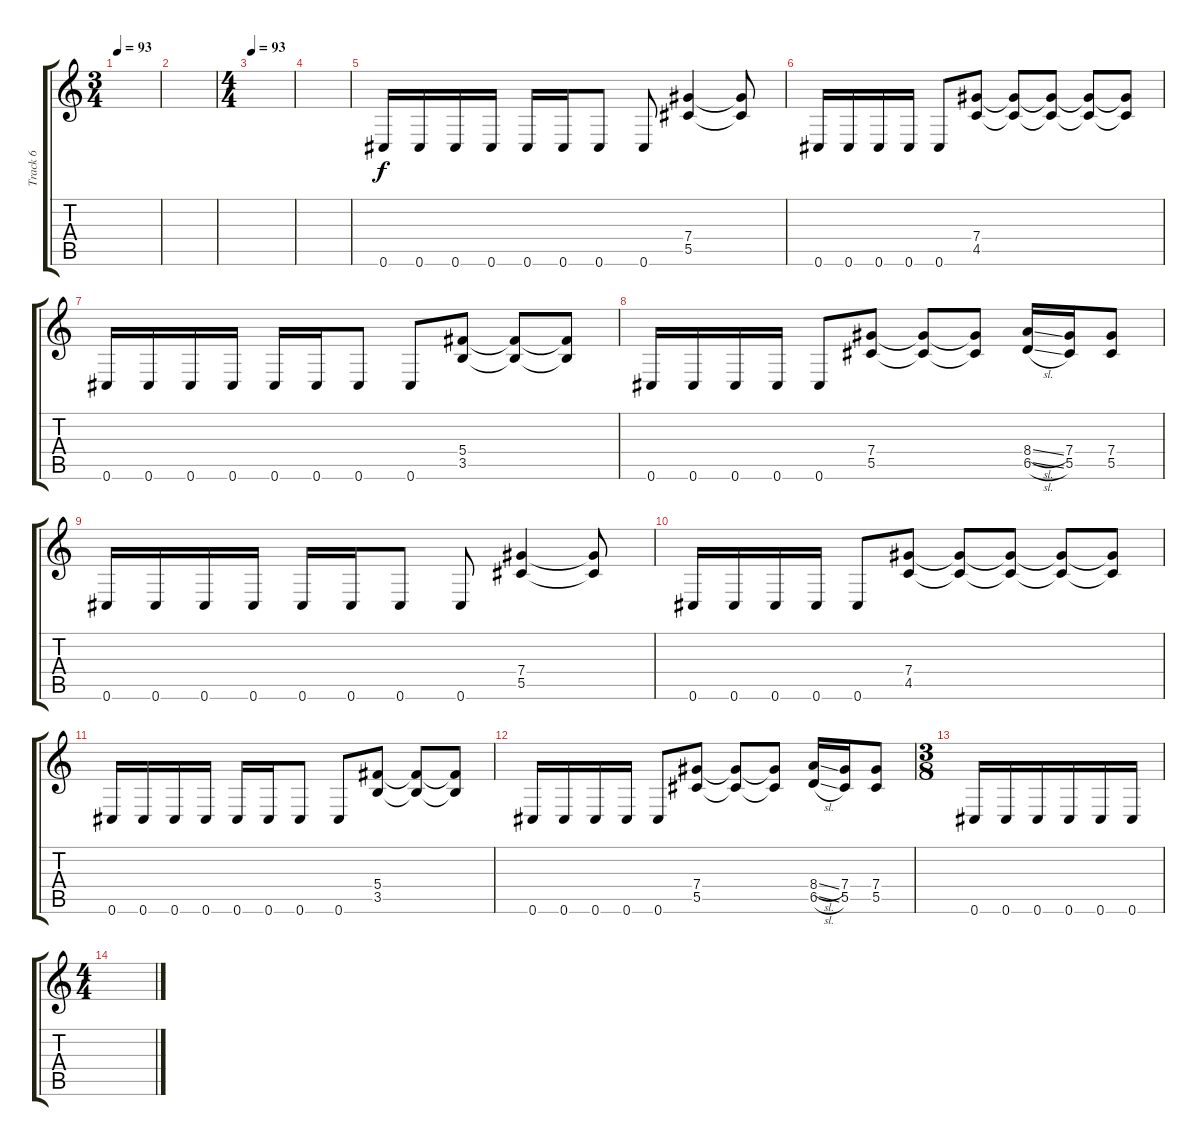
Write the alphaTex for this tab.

\track ("Track 6" "Track 6") {instrument distortionguitar}
\staff {score tabs}
\tuning (Eb4 Bb3 Gb3 Db3 Ab2 Db2) {hide}
\ts (3 4)
\tempo 93
\clef g2
\ks c
|
|
\ts (4 4)
\tempo 93
|
|
0.6.16 0.6.16 0.6.16 0.6.16 0.6.16 0.6.16 0.6.8 0.6.8 (7.4 5.5).4 (7.4{t} 5.5{t}).8 |
0.6.16 0.6.16 0.6.16 0.6.16 0.6.8 (7.4 4.5).8 (7.4{t} 4.5{t}).8 (7.4{t} 4.5{t}).8 (7.4{t} 4.5{t}).8 (7.4{t} 4.5{t}).8 |
0.6.16 0.6.16 0.6.16 0.6.16 0.6.16 0.6.16 0.6.8 0.6.8 (5.4 3.5).8 (5.4{t} 3.5{t}).8 (5.4{t} 3.5{t}).8 |
0.6.16 0.6.16 0.6.16 0.6.16 0.6.8 (7.4 5.5).8 (7.4{t} 5.5{t}).8 (7.4{t} 5.5{t}).8 (8.4{sl} 6.5{sl}).16 (7.4 5.5).16 (7.4 5.5).8 |
0.6.16 0.6.16 0.6.16 0.6.16 0.6.16 0.6.16 0.6.8 0.6.8 (7.4 5.5).4 (7.4{t} 5.5{t}).8 |
0.6.16 0.6.16 0.6.16 0.6.16 0.6.8 (7.4 4.5).8 (7.4{t} 4.5{t}).8 (7.4{t} 4.5{t}).8 (7.4{t} 4.5{t}).8 (7.4{t} 4.5{t}).8 |
0.6.16 0.6.16 0.6.16 0.6.16 0.6.16 0.6.16 0.6.8 0.6.8 (5.4 3.5).8 (5.4{t} 3.5{t}).8 (5.4{t} 3.5{t}).8 |
0.6.16 0.6.16 0.6.16 0.6.16 0.6.8 (7.4 5.5).8 (7.4{t} 5.5{t}).8 (7.4{t} 5.5{t}).8 (8.4{sl} 6.5{sl}).16 (7.4 5.5).16 (7.4 5.5).8 |
\ts (3 8)
0.6.16 0.6.16 0.6.16 0.6.16 0.6.16 0.6.16 |
\ts (4 4)
